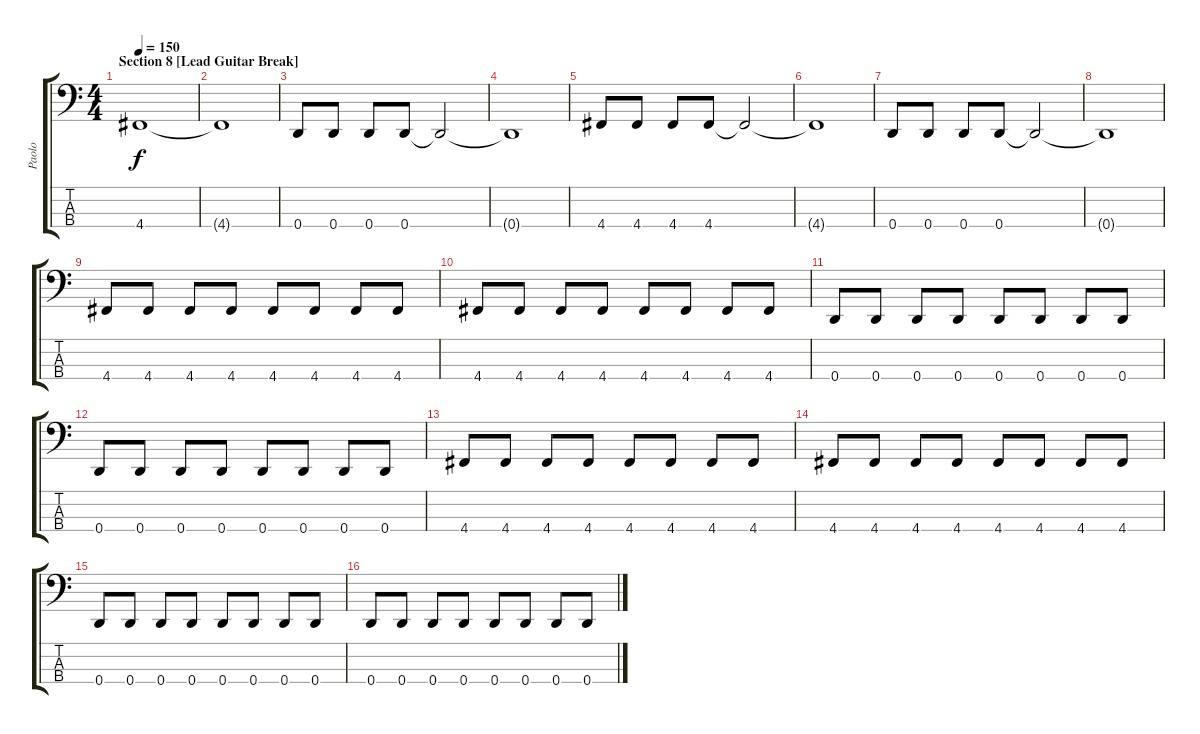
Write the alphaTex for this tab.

\track ("Paolo" "Paolo") {instrument electricbasspick}
\staff {score tabs}
\tuning (G2 D2 A1 D1) {hide}
\ts (4 4)
\section ("" "Section 8 [Lead Guitar Break]")
\tempo 150
\clef f4
\ks c
4.4.1{dy f} |
4.4{t}.1 |
0.4.8 0.4.8 0.4.8 0.4.8 0.4{t}.2 |
0.4{t}.1 |
4.4.8 4.4.8 4.4.8 4.4.8 4.4{t}.2 |
4.4{t}.1 |
0.4.8 0.4.8 0.4.8 0.4.8 0.4{t}.2 |
0.4{t}.1 |
4.4.8 4.4.8 4.4.8 4.4.8 4.4.8 4.4.8 4.4.8 4.4.8 |
4.4.8 4.4.8 4.4.8 4.4.8 4.4.8 4.4.8 4.4.8 4.4.8 |
0.4.8 0.4.8 0.4.8 0.4.8 0.4.8 0.4.8 0.4.8 0.4.8 |
0.4.8 0.4.8 0.4.8 0.4.8 0.4.8 0.4.8 0.4.8 0.4.8 |
4.4.8 4.4.8 4.4.8 4.4.8 4.4.8 4.4.8 4.4.8 4.4.8 |
4.4.8 4.4.8 4.4.8 4.4.8 4.4.8 4.4.8 4.4.8 4.4.8 |
0.4.8 0.4.8 0.4.8 0.4.8 0.4.8 0.4.8 0.4.8 0.4.8 |
0.4.8 0.4.8 0.4.8 0.4.8 0.4.8 0.4.8 0.4.8 0.4.8
